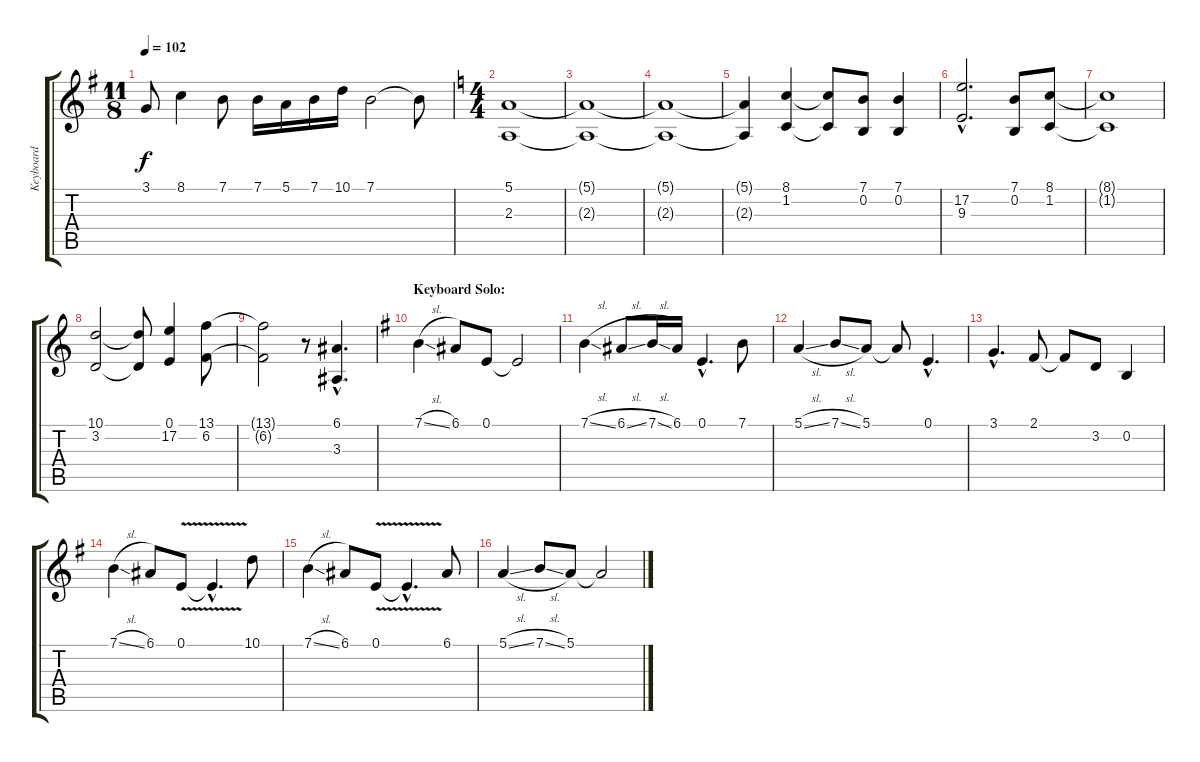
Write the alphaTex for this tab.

\track ("Keyboard" "Keyboard") {instrument lead3calliope}
\staff {score tabs}
\tuning (E4 B3 G3 D3 A2 E2) {hide}
\ts (11 8)
\tempo 102
\clef g2
\ks eminor
3.1{t}.8{dy f} 8.1.4 7.1.8 7.1.16 5.1.16 7.1.16 10.1.16 7.1.2 7.1{t}.8 |
\ts (4 4)
\ks c
(5.1 2.3).1{volume 9 instrument stringensemble1} |
(5.1{t} 2.3{t}).1 |
(5.1{t} 2.3{t}).1 |
(5.1{t} 2.3{t}).4 (8.1 1.2).4 (8.1{t} 1.2{t}).8 (7.1 0.2).8 (7.1 0.2).4 |
(17.2{hac} 9.3{hac}).2{d} (7.1 0.2).8 (8.1 1.2).8 |
(8.1{t} 1.2{t}).1 |
(10.1 3.2).2 (10.1{t} 3.2{t}).8 (0.1 17.2).4 (13.1 6.2).8 |
(13.1{t} 6.2{t}).2 r.8 (6.1{hac} 3.3{hac}).4{d} |
\section ("" "Keyboard Solo:")
\ks eminor
7.1{sl}.4{volume 13 balance 8 instrument lead3calliope} 6.1.8 0.1.8 0.1{t}.2 |
7.1{sl}.4 6.1{sl}.8 7.1{sl}.16 6.1.16 0.1{hac}.4{d} 7.1.8 |
5.1{sl}.4 7.1{sl}.8 5.1.8 5.1{t}.8 0.1{hac}.4{d} |
3.1{hac}.4{d} 2.1.8 2.1{t}.8 3.2.8 0.2.4 |
7.1{sl}.4 6.1.8 0.1{v}.8 0.1{hac t}.4{d} 10.1.8 |
7.1{sl}.4 6.1.8 0.1{v}.8 0.1{hac t}.4{d} 6.1.8 |
5.1{sl}.4 7.1{sl}.8 5.1.8 5.1{t}.2
